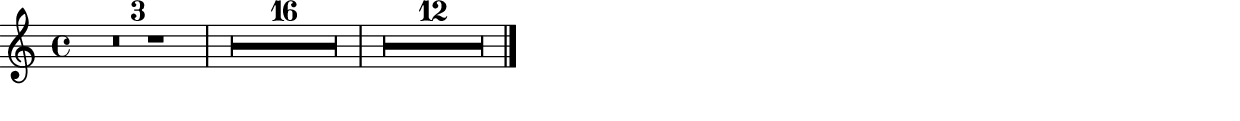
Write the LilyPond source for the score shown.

%% Generated by lilypond-book
%% Options: [exampleindent=10.16\mm,indent=0\mm,line-width=160\mm]
\include "lilypond-book-preamble.ly"


% ****************************************************************
% Start cut-&-pastable-section
% ****************************************************************

#(ly:set-option 'eps-box-padding 3.000000)



\paper {
  indent = 0\mm
  line-width = 160\mm
  % offset the left padding, also add 1mm as lilypond creates cropped
  % images with a little space on the right
  line-width = #(- line-width (* mm  3.000000) (* mm 1))
}

\layout {
  
}




% ****************************************************************
% ly snippet:
% ****************************************************************
\sourcefilename "/lilypond-2.24.3/input/regression/musicxml/02c-Rests-MultiMeasureRests.xml"
\sourcefileline 0
\version "2.24.3"
% automatically converted by musicxml2ly from -
\pointAndClickOff

\header {
    texidoc = 
    "Four multi-measure rests: 3 
          measures, 15 measures, 1 measure, and 12 measures."
    }

\layout {
    \context { \Score
        skipBars = ##t
        autoBeaming = ##f
        }
    }
PartPOneVoiceOne =  \relative c' {
    \clef "treble" \time 4/4 \key c \major | % 1
    R1*3 | % 4
    R1*16 | \barNumberCheck #20
    R1*12 \bar "|."
    }


% The score definition
\score {
    <<
        
        \new Staff
        <<
            
            \context Staff << 
                \mergeDifferentlyDottedOn\mergeDifferentlyHeadedOn
                \context Voice = "PartPOneVoiceOne" {  \PartPOneVoiceOne }
                >>
            >>
        
        >>
    \layout {}
    % To create MIDI output, uncomment the following line:
    %  \midi {\tempo 4 = 100 }
    }




% ****************************************************************
% end ly snippet
% ****************************************************************
